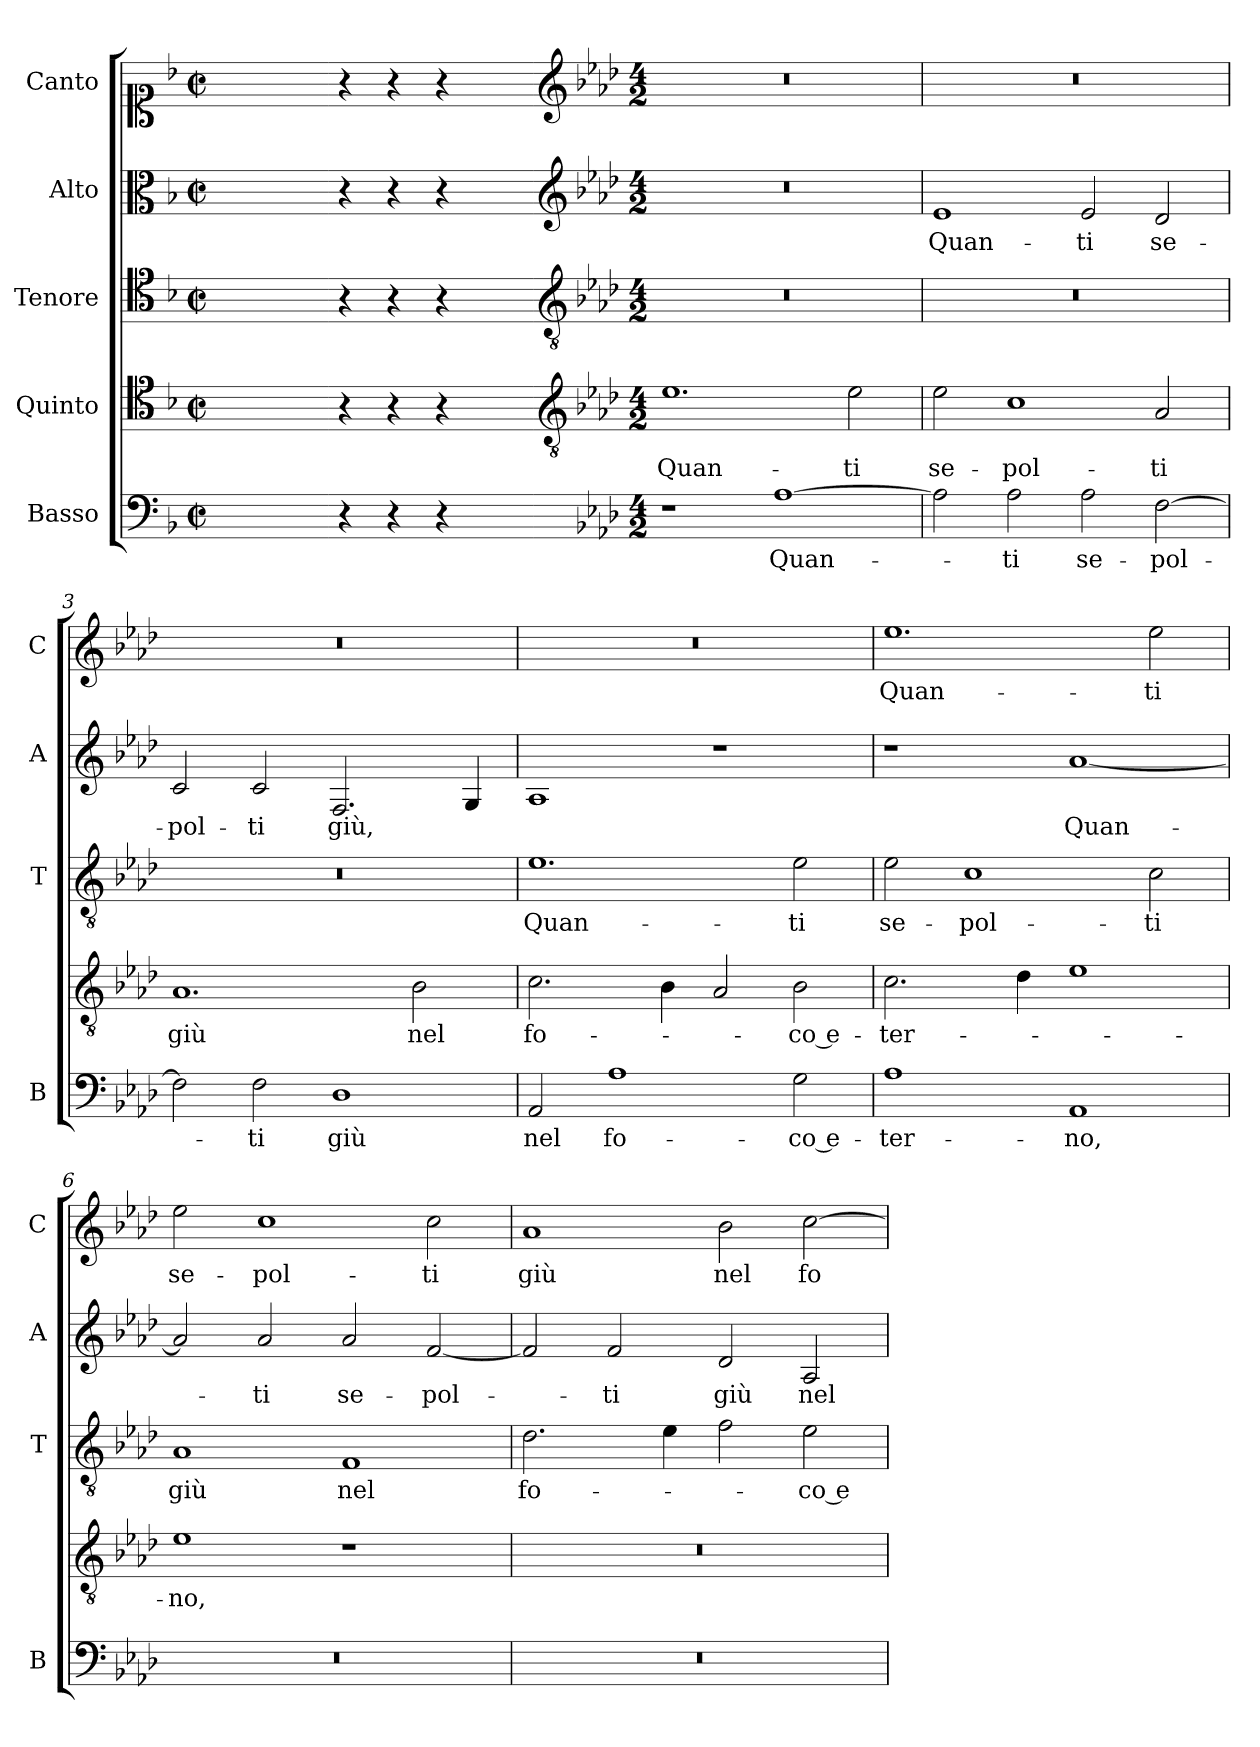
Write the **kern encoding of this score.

**kern	**text	**kern	**text	**kern	**text	**kern	**text	**kern	**text
*part5	*part5	*part4	*part4	*part3	*part3	*part2	*part2	*part1	*part1
*staff5	*staff5	*staff4	*staff4	*staff3	*staff3	*staff2	*staff2	*staff1	*staff1
*I"Basso	*	*I"Quinto	*	*I"Tenore	*	*I"Alto	*	*I"Canto	*
*I'B	*	*	*	*I'T	*	*I'A	*	*I'C	*
*clefF4	*	*clefC4	*	*clefC4	*	*clefC3	*	*clefC1	*
*k[b-]	*	*k[b-]	*	*k[b-]	*	*k[b-]	*	*k[b-]	*
*F:	*	*F:	*	*F:	*	*F:	*	*F:	*
*M2/2	*	*M2/2	*	*M2/2	*	*M2/2	*	*M2/2	*
*met(c|)	*	*met(c|)	*	*met(c|)	*	*met(c|)	*	*met(c|)	*
=	=	=	=	=	=	=	=	=	=
1ryy	.	1ryy	.	1ryy	.	1ryy	.	1ryy	.
=1X-	=1X-	=1X-	=1X-	=1X-	=1X-	=1X-	=1X-	=1X-	=1X-
4r	.	4r	.	4r	.	4r	.	4r	.
4r	.	4r	.	4r	.	4r	.	4r	.
4r	.	4r	.	4r	.	4r	.	4r	.
4ryy	.	4ryy	.	4ryy	.	4ryy	.	4ryy	.
=1-	=1-	=1-	=1-	=1-	=1-	=1-	=1-	=1-	=1-
*	*	*clefGv2	*	*clefGv2	*	*clefG2	*	*clefG2	*
*k[b-e-a-d-]	*	*k[b-e-a-d-]	*	*k[b-e-a-d-]	*	*k[b-e-a-d-]	*	*k[b-e-a-d-]	*
*A-:	*	*A-:	*	*A-:	*	*A-:	*	*A-:	*
*M4/2	*	*M4/2	*	*M4/2	*	*M4/2	*	*M4/2	*
!	!	!	!LO:LY:b	!	!	!	!	!	!
1r	.	1.e-	Quan-	0r	.	0r	.	0r	.
!	!LO:LY:b	!	!	!	!	!	!	!	!
[1A-	Quan-	.	.	.	.	.	.	.	.
!	!	!	!LO:LY:b	!	!	!	!	!	!
.	.	2e-\	-ti	.	.	.	.	.	.
=2	=2	=2	=2	=2	=2	=2	=2	=2	=2
!	!	!	!LO:LY:b	!	!	!	!LO:LY:b	!	!
2A-\]	.	2e-\	se-	0r	.	1e-	Quan-	0r	.
!	!LO:LY:b	!	!LO:LY:b	!	!	!	!	!	!
2A-\	-ti	1c	-pol-	.	.	.	.	.	.
!	!LO:LY:b	!	!	!	!	!	!LO:LY:b	!	!
2A-\	se-	.	.	.	.	2e-/	-ti	.	.
!	!LO:LY:b	!	!LO:LY:b	!	!	!	!LO:LY:b	!	!
[2F\	-pol-	2A-/	-ti	.	.	2d-/	se-	.	.
=3	=3	=3	=3	=3	=3	=3	=3	=3	=3
!	!	!	!LO:LY:b	!	!	!	!LO:LY:b	!	!
2F\]	.	1.A-	giù	0r	.	2c/	-pol-	0r	.
!	!LO:LY:b	!	!	!	!	!	!LO:LY:b	!	!
2F\	-ti	.	.	.	.	2c/	-ti	.	.
!	!LO:LY:b	!	!	!	!	!	!LO:LY:b	!	!
1D-	giù	.	.	.	.	2.F/	giù,	.	.
!	!	!	!LO:LY:b	!	!	!	!	!	!
.	.	2B-\	nel	.	.	.	.	.	.
.	.	.	.	.	.	4G/	.	.	.
=4	=4	=4	=4	=4	=4	=4	=4	=4	=4
!	!LO:LY:b	!	!LO:LY:b	!	!LO:LY:b	!	!	!	!
2AA-/	nel	2.c\	fo-	1.e-	Quan-	1A-	.	0r	.
!	!LO:LY:b	!	!	!	!	!	!	!	!
1A-	fo-	.	.	.	.	.	.	.	.
.	.	4B-\	.	.	.	.	.	.	.
.	.	2A-/	.	.	.	1r	.	.	.
!	!LO:LY:b	!	!LO:LY:b	!	!LO:LY:b	!	!	!	!
2G\	-co e-	2B-\	-co e-	2e-\	-ti	.	.	.	.
!!LO:LB:g=z
=5	=5	=5	=5	=5	=5	=5	=5	=5	=5
!	!LO:LY:b	!	!LO:LY:b	!	!LO:LY:b	!	!	!	!LO:LY:b
1A-	-ter-	2.c\	-ter-	2e-\	se-	1r	.	1.ee-	Quan-
!	!	!	!	!	!LO:LY:b	!	!	!	!
.	.	.	.	1c	-pol-	.	.	.	.
.	.	4d-\	.	.	.	.	.	.	.
!	!LO:LY:b	!	!	!	!	!	!LO:LY:b	!	!
1AA-	-no,	1e-	.	.	.	[1a-	Quan-	.	.
!	!	!	!	!	!LO:LY:b	!	!	!	!LO:LY:b
.	.	.	.	2c\	-ti	.	.	2ee-\	-ti
=6	=6	=6	=6	=6	=6	=6	=6	=6	=6
!	!	!	!LO:LY:b	!	!LO:LY:b	!	!	!	!LO:LY:b
0r	.	1e-	-no,	1A-	giù	2a-/]	.	2ee-\	se-
!	!	!	!	!	!	!	!LO:LY:b	!	!LO:LY:b
.	.	.	.	.	.	2a-/	-ti	1cc	-pol-
!	!	!	!	!	!LO:LY:b	!	!LO:LY:b	!	!
.	.	1r	.	1F	nel	2a-/	se-	.	.
!	!	!	!	!	!	!	!LO:LY:b	!	!LO:LY:b
.	.	.	.	.	.	[2f/	-pol-	2cc\	-ti
=7	=7	=7	=7	=7	=7	=7	=7	=7	=7
!	!	!	!	!	!LO:LY:b	!	!	!	!LO:LY:b
0r	.	0r	.	2.d-\	fo-	2f/]	.	1a-	giù
!	!	!	!	!	!	!	!LO:LY:b	!	!
.	.	.	.	.	.	2f/	-ti	.	.
.	.	.	.	4e-\	.	.	.	.	.
!	!	!	!	!	!	!	!LO:LY:b	!	!LO:LY:b
.	.	.	.	2f\	.	2d-/	giù	2b-\	nel
!	!	!	!	!	!LO:LY:b	!	!LO:LY:b	!	!LO:LY:b
.	.	.	.	2e-\	-co e-	2A-/	nel	[2cc\	fo-
=	=	=	=	=	=	=	=	=	=
*-	*-	*-	*-	*-	*-	*-	*-	*-	*-
